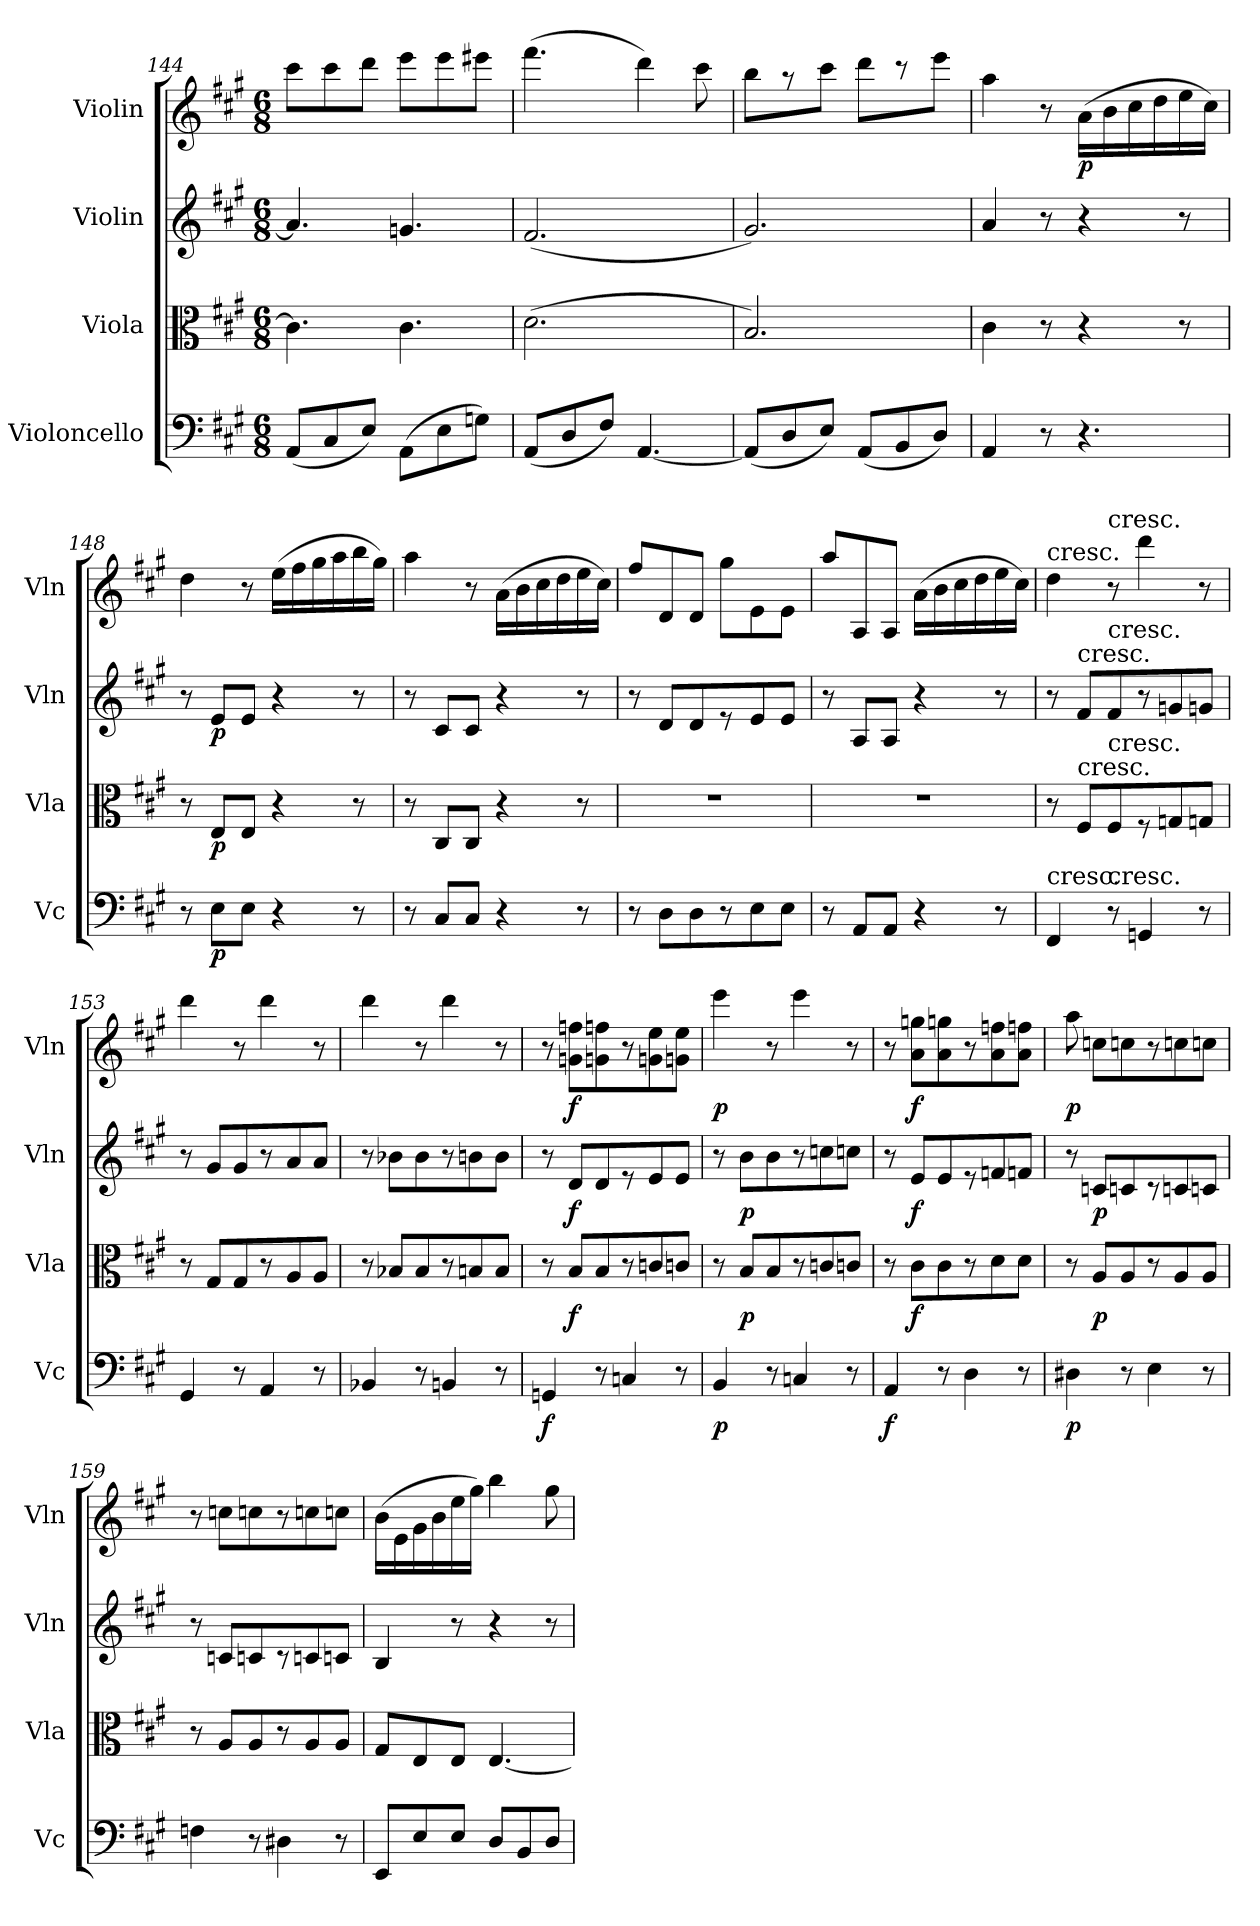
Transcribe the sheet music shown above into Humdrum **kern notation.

**kern	**dynam	**kern	**dynam	**kern	**dynam	**kern	**dynam
*part4	*part4	*part3	*part3	*part2	*part2	*part1	*part1
*staff4	*staff4	*staff3	*staff3	*staff2	*staff2	*staff1	*staff1
*I"Violoncello	*	*I"Viola	*	*I"Violin	*	*I"Violin	*
*I'Vc	*	*I'Vla	*	*I'Vln	*	*I'Vln	*
*clefF4	*	*clefC3	*	*clefG2	*	*clefG2	*
*k[f#c#g#]	*	*k[f#c#g#]	*	*k[f#c#g#]	*	*k[f#c#g#]	*
*A:	*	*A:	*	*A:	*	*A:	*
*M6/8	*	*M6/8	*	*M6/8	*	*M6/8	*
=144	=144	=144	=144	=144	=144	=144	=144
(8AA/L	.	4.c#\]	.	4.a/]	.	8ccc#\L	.
8C#/	.	.	.	.	.	8ccc#\	.
8E/J)	.	.	.	.	.	8ddd\J	.
(8AA\L	.	4.c#\	.	4.gn/	.	8eee\L	.
8E\	.	.	.	.	.	8eee\	.
8Gn\J)	.	.	.	.	.	8eee#X\J	.
=145	=145	=145	=145	=145	=145	=145	=145
(8AA/L	.	(2.d\	.	(2.f#/	.	(4.fff#\	.
8D/	.	.	.	.	.	.	.
8F#/J)	.	.	.	.	.	.	.
[4.AA/	.	.	.	.	.	4ddd\)	.
.	.	.	.	.	.	8ccc#\	.
=146	=146	=146	=146	=146	=146	=146	=146
(8AA/L]	.	2.B/)	.	2.g#/)	.	8bb\L	.
8D/	.	.	.	.	.	8r	.
8E/J)	.	.	.	.	.	8ccc#\J	.
(8AA/L	.	.	.	.	.	8ddd\L	.
8BB/	.	.	.	.	.	8r	.
8D/J)	.	.	.	.	.	8eee\J	.
=147	=147	=147	=147	=147	=147	=147	=147
4AA/	.	4c#\	.	4a/	.	4aa\	.
8r	.	8r	.	8r	.	8r	.
4.r	.	4r	.	4r	.	(16a\LL	p
.	.	.	.	.	.	16b\	.
.	.	.	.	.	.	16cc#\	.
.	.	.	.	.	.	16dd\	.
.	.	8r	.	8r	.	16ee\	.
.	.	.	.	.	.	16cc#\JJ)	.
=148	=148	=148	=148	=148	=148	=148	=148
8r	.	8r	.	8r	.	4dd\	.
8E\L	p	8E/L	p	8e/L	p	.	.
8E\J	.	8E/J	.	8e/J	.	8r	.
4r	.	4r	.	4r	.	(16ee\LL	.
.	.	.	.	.	.	16ff#\	.
.	.	.	.	.	.	16gg#\	.
.	.	.	.	.	.	16aa\	.
8r	.	8r	.	8r	.	16bb\	.
.	.	.	.	.	.	16gg#\JJ)	.
=149	=149	=149	=149	=149	=149	=149	=149
8r	.	8r	.	8r	.	4aa\	.
8C#/L	.	8C#/L	.	8c#/L	.	.	.
8C#/J	.	8C#/J	.	8c#/J	.	8r	.
4r	.	4r	.	4r	.	(16a\LL	.
.	.	.	.	.	.	16b\	.
.	.	.	.	.	.	16cc#\	.
.	.	.	.	.	.	16dd\	.
8r	.	8r	.	8r	.	16ee\	.
.	.	.	.	.	.	16cc#\JJ)	.
=150	=150	=150	=150	=150	=150	=150	=150
8r	.	2.r	.	8r	.	8ff#/L	.
8D\L	.	.	.	8d/L	.	8d/	.
8D\	.	.	.	8d/	.	8d/J	.
8r	.	.	.	8r	.	8gg#\L	.
8E\	.	.	.	8e/	.	8e\	.
8E\J	.	.	.	8e/J	.	8e\J	.
=151	=151	=151	=151	=151	=151	=151	=151
8r	.	2.r	.	8r	.	8aa/L	.
8AA/L	.	.	.	8A/L	.	8A/	.
8AA/J	.	.	.	8A/J	.	8A/J	.
4r	.	.	.	4r	.	(16a\LL	.
.	.	.	.	.	.	16b\	.
.	.	.	.	.	.	16cc#\	.
.	.	.	.	.	.	16dd\	.
8r	.	.	.	8r	.	16ee\	.
.	.	.	.	.	.	16cc#\JJ)	.
=152	=152	=152	=152	=152	=152	=152	=152
!	!	!	!	!	!	!LO:TX:t=cresc.	!
!LO:TX:t=cresc.	!	!	!	!	!	!	!
4FF#/	.	8r	.	8r	.	4dd\	.
!	!	!	!	!LO:TX:t=cresc.	!	!	!
!	!	!LO:TX:t=cresc.	!	!	!	!	!
.	.	8F#/L	.	8f#/L	.	.	.
!	!	!	!	!	!	!LO:TX:t=cresc.	!
!	!	!	!	!LO:TX:t=cresc.	!	!	!
!	!	!LO:TX:t=cresc.	!	!	!	!	!
!LO:TX:t=cresc.	!	!	!	!	!	!	!
8r	.	8F#/	.	8f#/	.	8r	.
4GGn/	.	8r	.	8r	.	4ddd\	.
.	.	8Gn/	.	8gn/	.	.	.
8r	.	8Gn/J	.	8gn/J	.	8r	.
=153	=153	=153	=153	=153	=153	=153	=153
4GG#/	.	8r	.	8r	.	4ddd\	.
.	.	8G#/L	.	8g#/L	.	.	.
8r	.	8G#/	.	8g#/	.	8r	.
4AA/	.	8r	.	8r	.	4ddd\	.
.	.	8A/	.	8a/	.	.	.
8r	.	8A/J	.	8a/J	.	8r	.
=154	=154	=154	=154	=154	=154	=154	=154
4BB-X/	.	8r	.	8r	.	4ddd\	.
.	.	8B-X/L	.	8b-X\L	.	.	.
8r	.	8B-/	.	8b-\	.	8r	.
4BBn/	.	8r	.	8r	.	4ddd\	.
.	.	8Bn/	.	8bn\	.	.	.
8r	.	8B/J	.	8b\J	.	8r	.
=155	=155	=155	=155	=155	=155	=155	=155
4GGn/	f	8r	.	8r	.	8r	.
.	.	8B/L	f	8d/L	f	8gn\ 8ffn\L	f
8r	.	8B/	.	8d/	.	8gn\ 8ffn\	.
4Cn/	.	8r	.	8r	.	8r	.
.	.	8cn/	.	8e/	.	8gn\ 8ee\	.
8r	.	8cn/J	.	8e/J	.	8gn\ 8ee\J	.
=156	=156	=156	=156	=156	=156	=156	=156
4BB/	p	8r	.	8r	.	4eee\	p
.	.	8B/L	p	8b\L	p	.	.
8r	.	8B/	.	8b\	.	8r	.
4Cn/	.	8r	.	8r	.	4eee\	.
.	.	8cn/	.	8ccn\	.	.	.
8r	.	8cn/J	.	8ccn\J	.	8r	.
=157	=157	=157	=157	=157	=157	=157	=157
4AA/	f	8r	.	8r	.	8r	.
.	.	8c#\L	f	8e/L	f	8a\ 8ggn\L	f
8r	.	8c#\	.	8e/	.	8a\ 8ggn\	.
4D\	.	8r	.	8r	.	8r	.
.	.	8d\	.	8fn/	.	8a\ 8ffn\	.
8r	.	8d\J	.	8fn/J	.	8a\ 8ffn\J	.
=158	=158	=158	=158	=158	=158	=158	=158
4D#X\	p	8r	.	8r	.	8aa\	p
.	.	8A/L	p	8cn/L	p	8ccn\L	.
8r	.	8A/	.	8cn/	.	8ccn\	.
4E\	.	8r	.	8r	.	8r	.
.	.	8A/	.	8cn/	.	8ccn\	.
8r	.	8A/J	.	8cn/J	.	8ccn\J	.
=159	=159	=159	=159	=159	=159	=159	=159
4Fn\	.	8r	.	8r	.	8r	.
.	.	8A/L	.	8cn/L	.	8ccn\L	.
8r	.	8A/	.	8cn/	.	8ccn\	.
4D#X\	.	8r	.	8r	.	8r	.
.	.	8A/	.	8cn/	.	8ccn\	.
8r	.	8A/J	.	8cn/J	.	8ccn\J	.
=160	=160	=160	=160	=160	=160	=160	=160
8EE/L	.	8G#/L	.	4B/	.	(16b\LL	.
.	.	.	.	.	.	16e\	.
8E/	.	8E/	.	.	.	16g#\	.
.	.	.	.	.	.	16b\	.
8E/J	.	8E/J	.	8r	.	16ee\	.
.	.	.	.	.	.	16gg#\JJ)	.
8D/L	.	[4.E/	.	4r	.	4bb\	.
8BB/	.	.	.	.	.	.	.
8D/J	.	.	.	8r	.	8gg#\	.
=	=	=	=	=	=	=	=
*-	*-	*-	*-	*-	*-	*-	*-
